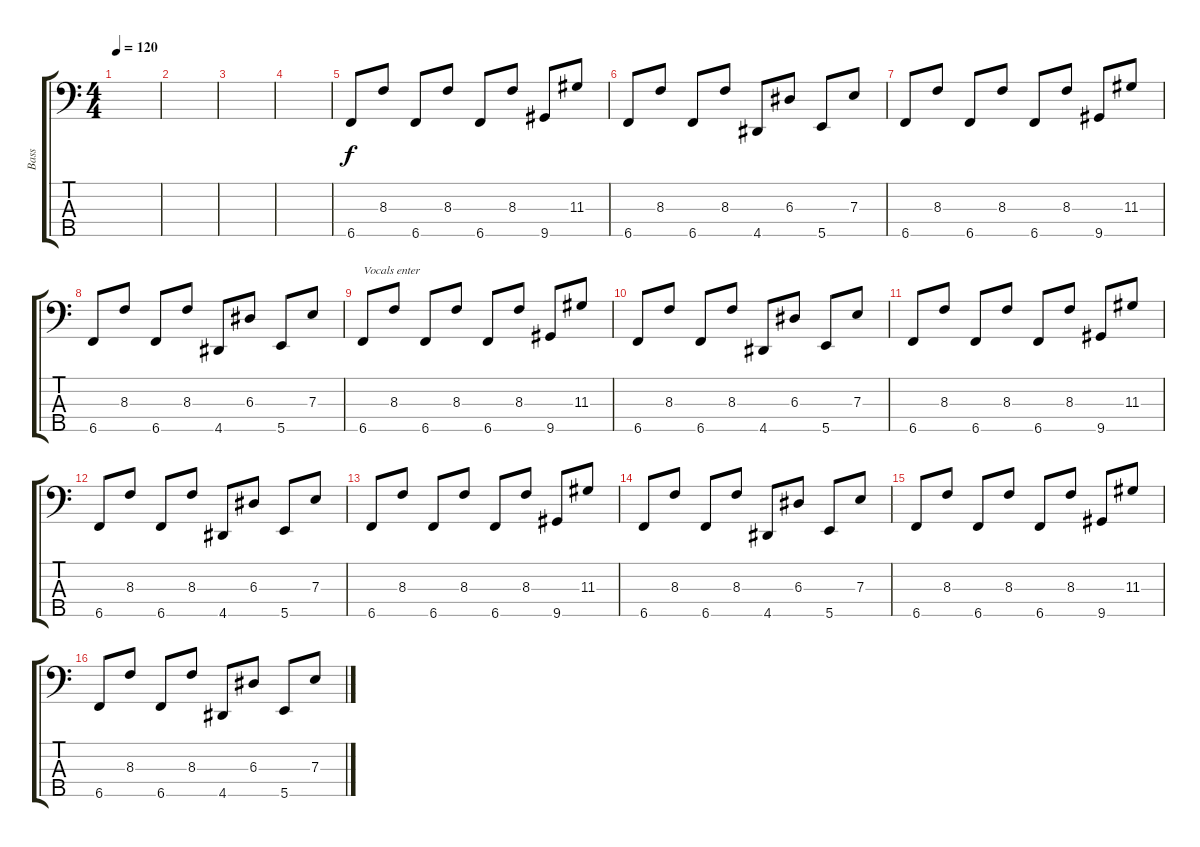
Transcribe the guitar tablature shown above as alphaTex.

\track ("Bass" "Bass") {instrument electricbassfinger}
\staff {score tabs}
\tuning (G2 D2 A1 E1 B0) {hide}
\ts (4 4)
\tempo 120
\clef f4
\ks c
|
|
|
|
6.5.8 8.3.8 6.5.8 8.3.8 6.5.8 8.3.8 9.5.8 11.3.8 |
6.5.8 8.3.8 6.5.8 8.3.8 4.5.8 6.3.8 5.5.8 7.3.8 |
6.5.8 8.3.8 6.5.8 8.3.8 6.5.8 8.3.8 9.5.8 11.3.8 |
6.5.8 8.3.8 6.5.8 8.3.8 4.5.8 6.3.8 5.5.8 7.3.8 |
6.5.8{txt "Vocals enter"} 8.3.8 6.5.8 8.3.8 6.5.8 8.3.8 9.5.8 11.3.8 |
6.5.8 8.3.8 6.5.8 8.3.8 4.5.8 6.3.8 5.5.8 7.3.8 |
6.5.8 8.3.8 6.5.8 8.3.8 6.5.8 8.3.8 9.5.8 11.3.8 |
6.5.8 8.3.8 6.5.8 8.3.8 4.5.8 6.3.8 5.5.8 7.3.8 |
6.5.8 8.3.8 6.5.8 8.3.8 6.5.8 8.3.8 9.5.8 11.3.8 |
6.5.8 8.3.8 6.5.8 8.3.8 4.5.8 6.3.8 5.5.8 7.3.8 |
6.5.8 8.3.8 6.5.8 8.3.8 6.5.8 8.3.8 9.5.8 11.3.8 |
6.5.8 8.3.8 6.5.8 8.3.8 4.5.8 6.3.8 5.5.8 7.3.8
